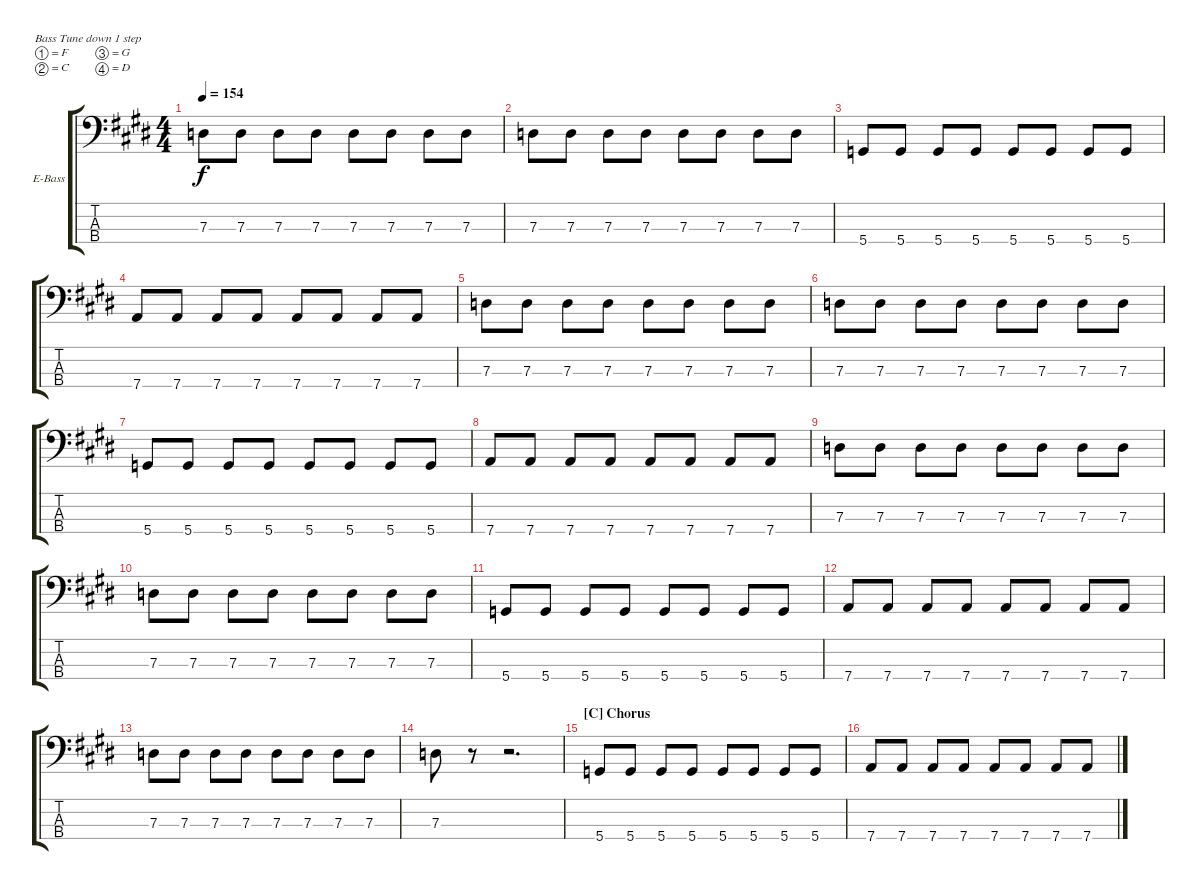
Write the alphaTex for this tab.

\defaultSystemsLayout 4
\bracketExtendMode groupsimilarinstruments
\firstSystemTrackNameOrientation horizontal
\otherSystemsTrackNameOrientation horizontal
\track ("Anders Kjølholm" "E-Bass") {instrument electricbassfinger}
\staff {score tabs}
\tuning (F2 C2 G1 D1)
\ts (4 4)
\tempo 154
\clef f4
\scale
0.333333
\ks e
7.3.8{dy f} 7.3.8 7.3.8 7.3.8 7.3.8 7.3.8 7.3.8 7.3.8 |
\scale
0.333333 7.3.8 7.3.8 7.3.8 7.3.8 7.3.8 7.3.8 7.3.8 7.3.8 |
\scale
0.333333 5.4.8 5.4.8 5.4.8 5.4.8 5.4.8 5.4.8 5.4.8 5.4.8 |
\scale
0.333333 7.4.8 7.4.8 7.4.8 7.4.8 7.4.8 7.4.8 7.4.8 7.4.8 |
\scale
0.333333 7.3.8 7.3.8 7.3.8 7.3.8 7.3.8 7.3.8 7.3.8 7.3.8 |
\scale
0.333333 7.3.8 7.3.8 7.3.8 7.3.8 7.3.8 7.3.8 7.3.8 7.3.8 |
\scale
0.333333 5.4.8 5.4.8 5.4.8 5.4.8 5.4.8 5.4.8 5.4.8 5.4.8 |
\scale
0.333333 7.4.8 7.4.8 7.4.8 7.4.8 7.4.8 7.4.8 7.4.8 7.4.8 |
\scale
0.333333 7.3.8 7.3.8 7.3.8 7.3.8 7.3.8 7.3.8 7.3.8 7.3.8 |
\scale
0.333333 7.3.8 7.3.8 7.3.8 7.3.8 7.3.8 7.3.8 7.3.8 7.3.8 |
\scale
0.333333 5.4.8 5.4.8 5.4.8 5.4.8 5.4.8 5.4.8 5.4.8 5.4.8 |
\scale
0.333333 7.4.8 7.4.8 7.4.8 7.4.8 7.4.8 7.4.8 7.4.8 7.4.8 |
\scale
0.333333 7.3.8 7.3.8 7.3.8 7.3.8 7.3.8 7.3.8 7.3.8 7.3.8 |
\scale
0.333333 7.3.8 r.8 r.2{d} |
\section ("C" "Chorus")
\scale
0.333333 5.4.8 5.4.8 5.4.8 5.4.8 5.4.8 5.4.8 5.4.8 5.4.8 |
\scale
0.333333 7.4.8 7.4.8 7.4.8 7.4.8 7.4.8 7.4.8 7.4.8 7.4.8
